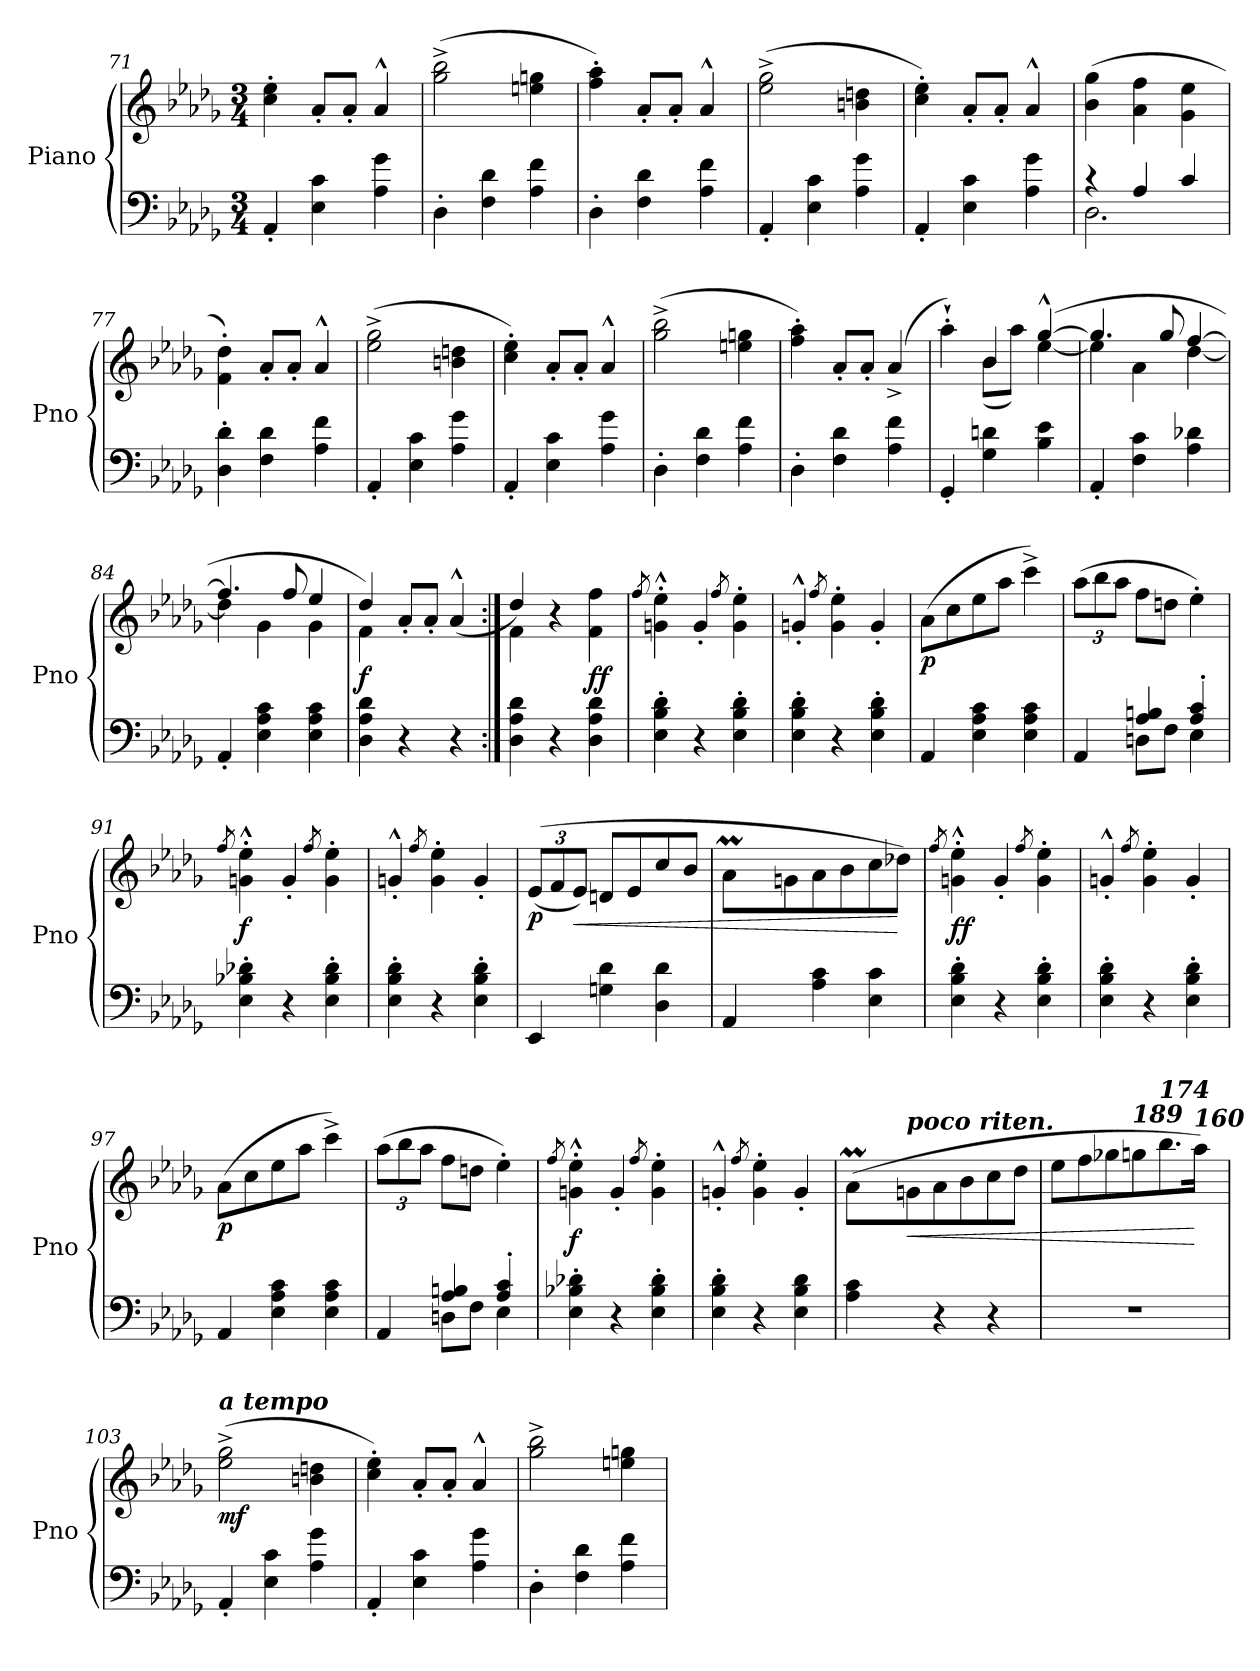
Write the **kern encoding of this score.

**kern	**kern	**dynam
*part1	*part1	*part1
*staff2	*staff1	*staff1/2
*I"Piano	*	*
*I'Pno	*	*
*clefF4	*clefG2	*
*k[b-e-a-d-g-]	*k[b-e-a-d-g-]	*
*M3/4	*M3/4	*
=71	=71	=71
4AA-'/	4cc\' 4ee-\'	.
4E-\ 4c\	8a-'/L	.
.	8a-'/J	.
4A-\ 4g-\	4a-^^/	.
=72	=72	=72
4D-'\	(>2gg-\^ 2bb-\^	.
4F\ 4d-\	.	.
4A-\ 4f\	4een\ 4ggn\	.
=73	=73	=73
4D-'\	4ff\' 4aa-\')	.
4F\ 4d-\	8a-'/L	.
.	8a-'/J	.
4A-\ 4f\	4a-^^/	.
=74	=74	=74
4AA-'/	(>2ee-\^ 2gg-\^	.
4E-\ 4c\	.	.
4A-\ 4g-\	4bn\ 4ddn\	.
=75	=75	=75
4AA-'/	4cc\' 4ee-\')	.
4E-\ 4c\	8a-'/L	.
.	8a-'/J	.
4A-\ 4g-\	4a-^^/	.
=76	=76	=76
*^	*	*
4r	2.D-\	(>4b-\ 4gg-\	.
4A-/	.	4a-\ 4ff\	.
4c/	.	4g-\ 4ee-\	.
*v	*v	*	*
=77	=77	=77
4D-\' 4d-\'	4f\' 4dd-\')	.
4F\ 4d-\	8a-'/L	.
.	8a-'/J	.
4A-\ 4f\	4a-^^/	.
=78	=78	=78
4AA-'/	(>2ee-\^ 2gg-\^	.
4E-\ 4c\	.	.
4A-\ 4g-\	4bn\ 4ddn\	.
!!LO:PB:g=z
=79	=79	=79
4AA-'/	4cc\' 4ee-\')	.
4E-\ 4c\	8a-'/L	.
.	8a-'/J	.
4A-\ 4g-\	4a-^^/	.
=80	=80	=80
4D-'\	(>2gg-\^ 2bb-\^	.
4F\ 4d-\	.	.
4A-\ 4f\	4een\ 4ggn\	.
=81	=81	=81
4D-'\	4ff\' 4aa-\')	.
4F\ 4d-\	8a-'/L	.
.	8a-'/J	.
4A-\ 4f\	(>4a-^/	.
=82	=82	=82
*	*^	*
4GG-'/	4aa-'`\)	4ryy	.
4G-\ 4dn\	4b-/	(>8b-\L	.
.	.	8aa-\J)	.
4B-\ 4e-\	(>[4gg-^^/	[4ee-\	.
=83	=83	=83	=83
4AA-'/	4.gg-/]	4ee-\]	.
4F\ 4c\	.	4a-\	.
.	8gg-/	.	.
4A-\ 4d-X\	[4ff/	[4dd-\	.
=84	=84	=84	=84
4AA-'/	4.ff/]	4dd-\]	.
4E-\ 4A-\ 4c\	.	4g-\	.
.	8ff/	.	.
4E-\ 4A-\ 4c\	4ee-/	4g-\	.
=85	=85	=85	=85
!	!	!	!LO:DY:b
4D-\ 4A-\ 4d-\	4dd-/)	4f\	f
4r	8a-'/L	2ryy	.
.	8a-'/J	.	.
4r	(<4a-^^/	.	.
=86:|!	=86:|!	=86:|!	=86:|!
4D-\ 4A-\ 4d-\	4dd-/)	4f\	.
4r	4r	2ryy	.
!	!	!	!LO:DY:b
4D-\ 4A-\ 4d-\	4f\ 4ff\	.	ff
*	*v	*v	*
=87	=87	=87
.	8qff/	.
4E-\' 4B-\' 4d-\'	4gn\'^^ 4ee-\'^^	.
4r	4g'/	.
.	8qff/	.
4E-\' 4B-\' 4d-\'	4g\' 4ee-\'	.
!!LO:LB:g=z
=88	=88	=88
4E-\' 4B-\' 4d-\'	4gn'^^/	.
.	8qff/	.
4r	4g\' 4ee-\'	.
4E-\' 4B-\' 4d-\'	4g'/	.
=89	=89	=89
!	!	!LO:DY:b
4AA-/	(>8a-\L	p
.	8cc\	.
4E-\ 4A-\ 4c\	8ee-\	.
.	8aa-\J	.
4E-\ 4A-\ 4c\	4ccc^\)	.
=90	=90	=90
*^	*	*
*	*	*Xbrackettup	*
4AA-/	4ryy	(>12aa-\L	.
.	.	12bb-\	.
.	.	12aa-\J	.
4A-/ 4Bn/	8Dn\L	8ff\L	.
.	8F\J	8ddn\J	.
4A-/' 4c/'	4E-\	4ee-'\)	.
*v	*v	*	*
=91	=91	=91
.	8qff/	.
!	!	!LO:DY:b
4E-\' 4B-X\' 4d-X\'	4gn\'^^ 4ee-\'^^	f
4r	4g'/	.
.	8qff/	.
4E-\' 4B-\' 4d-\'	4g\' 4ee-\'	.
=92	=92	=92
4E-\' 4B-\' 4d-\'	4gn'^^/	.
.	8qff/	.
4r	4g\' 4ee-\'	.
4E-\' 4B-\' 4d-\'	4g'/	.
=93	=93	=93
!	!	!LO:DY:b
4EE-/	(<(>12e-/L	p
.	12f/	.
!	!	!LO:HP:b
.	12e-/J)	<
4Gn\ 4d-\	8dn/L	.
.	8e-/	.
4D-\ 4d-\	8cc/	.
.	8b-/J	.
=94	=94	=94
*	*^	*
*	*	*Xtuplet	*
4AA-/	8a-M\L	24ryy	.
.	.	24b-!yy	.
.	.	24a-!yy	.
.	8gn\	2ryy	.
4A-\ 4c\	8a-\	.	.
.	8b-\	.	.
4E-\ 4c\	8cc\	.	.
.	8dd-X\J)	8ryy	[
*	*v	*v	*
!!LO:LB:g=z
=95	=95	=95
.	8qff/	.
!	!	!LO:DY:b
4E-\' 4B-\' 4d-\'	4gn\'^^ 4ee-\'^^	ff
4r	4g'/	.
.	8qff/	.
4E-\' 4B-\' 4d-\'	4g\' 4ee-\'	.
=96	=96	=96
4E-\' 4B-\' 4d-\'	4gn'^^/	.
.	8qff/	.
4r	4g\' 4ee-\'	.
4E-\' 4B-\' 4d-\'	4g'/	.
=97	=97	=97
!	!	!LO:DY:b
4AA-/	(>8a-\L	p
.	8cc\	.
4E-\ 4A-\ 4c\	8ee-\	.
.	8aa-\J	.
4E-\ 4A-\ 4c\	4ccc^\)	.
=98	=98	=98
*^	*	*
*	*	*tuplet	*
4AA-/	4ryy	(>12aa-\L	.
.	.	12bb-\	.
.	.	12aa-\J	.
4A-/ 4Bn/	8Dn\L	8ff\L	.
.	8F\J	8ddn\J	.
4A-/' 4c/'	4E-\	4ee-'\)	.
*v	*v	*	*
=99	=99	=99
.	8qff/	.
!	!	!LO:DY:b
4E-\' 4B-X\' 4d-X\'	4gn\'^^ 4ee-\'^^	f
4r	4g'/	.
.	8qff/	.
4E-\' 4B-\' 4d-\'	4g\' 4ee-\'	.
=100	=100	=100
4E-\' 4B-\' 4d-\'	4gn'^^/	.
.	8qff/	.
4r	4g\' 4ee-\'	.
4E-\ 4B-\ 4d-\	4g'/	.
=101	=101	=101
*	*^	*
*	*	*Xtuplet	*
4A-\ 4c\	(>8a-M\L	24ryy	.
.	.	24b-!yy	.
.	.	24a-!yy	.
!	!LO:TX:a:Bi:t=poco riten.	!	!
!	!	!	!LO:HP:b
.	8gn\	2ryy	<
4r	8a-\	.	.
.	8b-\	.	.
4r	8cc\	.	.
.	8dd-\J	8ryy	.
*	*v	*v	*
!!LO:LB:g=z
=102	=102	=102
2.r	8ee-\L	.
.	8ff\	.
.	8gg-X\	.
!	!LO:TX:a:Bi:t=189	!
.	8ggn\	.
!	!LO:TX:a:Bi:t=174	!
.	8.bb-\	.
!	!LO:TX:a:Bi:t=160	!
.	16aa-\Jk)	[
=103	=103	=103
!	!LO:TX:a:Bi:t=a tempo	!
!	!	!LO:DY:b
4AA-'/	(>2ee-\^ 2gg-\^	mf
4E-\ 4c\	.	.
4A-\ 4g-\	4bn\ 4ddn\	.
=104	=104	=104
4AA-'/	4cc\' 4ee-\')	.
4E-\ 4c\	8a-'/L	.
.	8a-'/J	.
4A-\ 4g-\	4a-^^/	.
=105	=105	=105
4D-'\	2gg-\^ 2bb-\^	.
4F\ 4d-\	.	.
4A-\ 4f\	4een\ 4ggn\	.
=	=	=
*-	*-	*-
